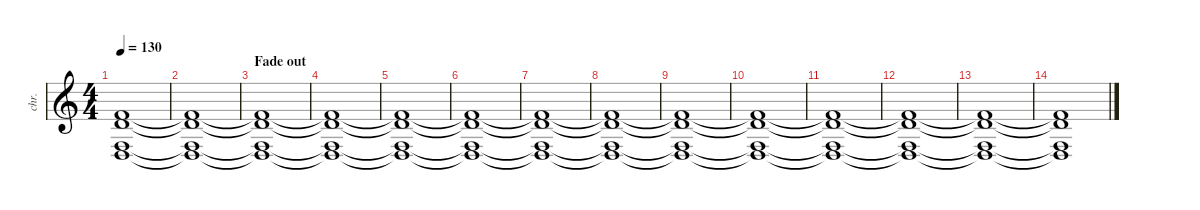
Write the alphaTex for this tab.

\defaultSystemsLayout 4
\hideDynamics
\bracketExtendMode nobrackets
\otherSystemsTrackNameOrientation horizontal
\track ("Choir" "chr.") {defaultSystemsLayout 8 instrument choiraahs}
\staff {score}
\tuning (E4 B3 G3 D3 A2 E2)
\ts (4 4)
\tempo 130
\clef g2
\ks c
(1.1{t} 3.2{t} 3.4{t} 5.5{t}).1{dy f beam Up} |
(1.1{t} 3.2{t} 3.4{t} 5.5{t}).1{beam Up} |
\section ("" "Fade out")
(1.1{t} 3.2{t} 3.4{t} 5.5{t}).1{beam Up} |
(1.1{t} 3.2{t} 3.4{t} 5.5{t}).1{beam Up} |
(1.1{t} 3.2{t} 3.4{t} 5.5{t}).1{beam Up} |
(1.1{t} 3.2{t} 3.4{t} 5.5{t}).1{beam Up} |
(1.1{t} 3.2{t} 3.4{t} 5.5{t}).1{beam Up} |
(1.1{t} 3.2{t} 3.4{t} 5.5{t}).1{beam Up} |
(1.1{t} 3.2{t} 3.4{t} 5.5{t}).1{beam Up} |
(1.1{t} 3.2{t} 3.4{t} 5.5{t}).1{beam Up} |
(1.1{t} 3.2{t} 3.4{t} 5.5{t}).1{beam Up} |
(1.1{t} 3.2{t} 3.4{t} 5.5{t}).1{beam Up} |
(1.1{t} 3.2{t} 3.4{t} 5.5{t}).1{beam Up} |
(1.1{t} 3.2{t} 3.4{t} 5.5{t}).1{beam Up}
